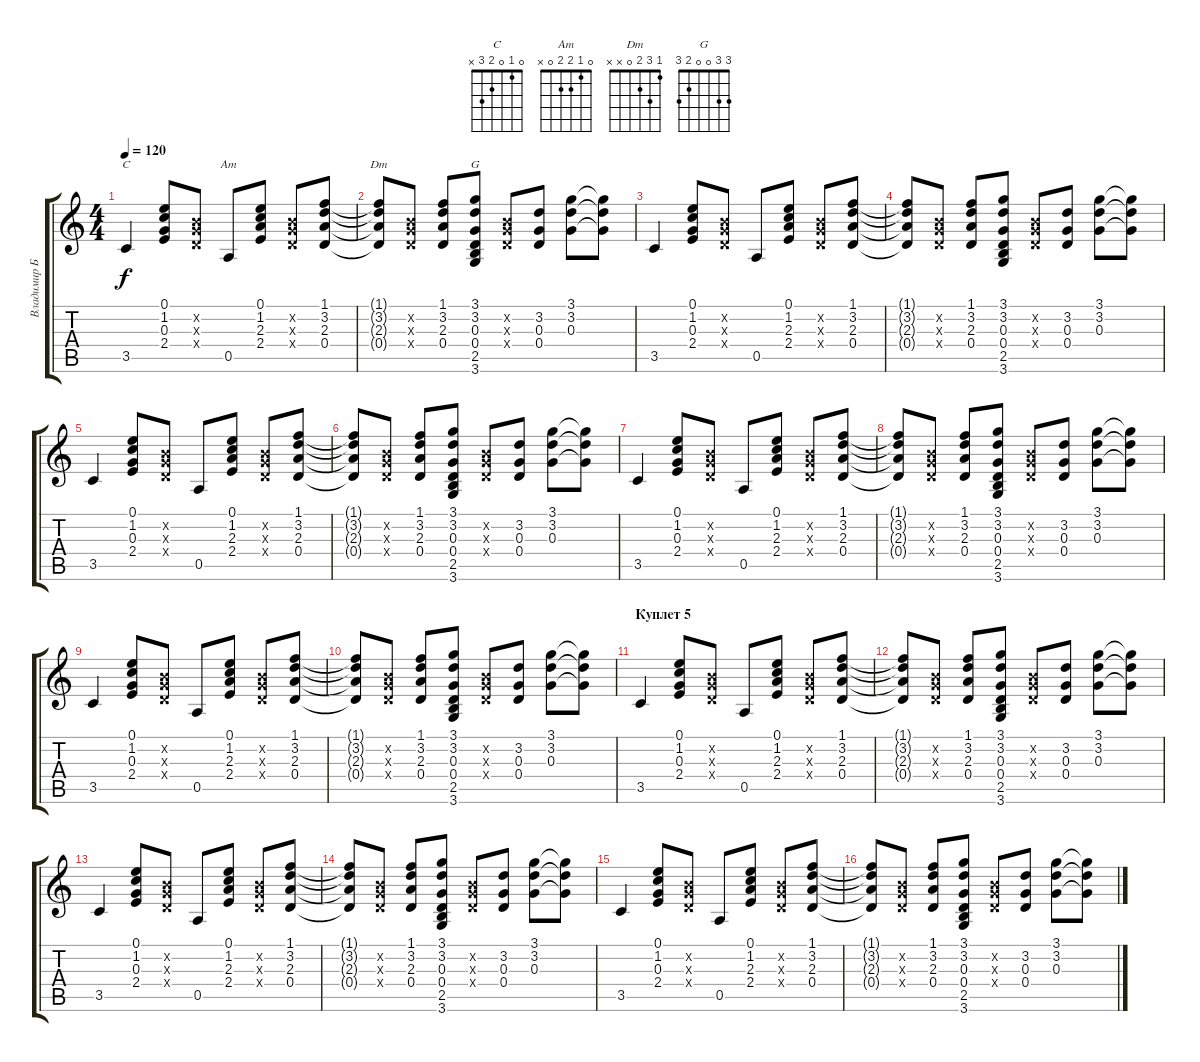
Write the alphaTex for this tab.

\track ("Владимир Бегунов" "Владимир Б") {instrument acousticguitarsteel}
\staff {score tabs}
\tuning (E4 B3 G3 D3 A2 E2) {hide}
\chord ("C" 0 1 0 2 3 x)
\chord ("Am" 0 1 2 2 0 x)
\chord ("Dm" 1 3 2 0 x x)
\chord ("G" 3 3 0 0 2 3)
\ts (4 4)
\tempo 120
\clef g2
\ks c
3.5.4{ch "C" dy f} (0.1 1.2 0.3 2.4).8 (0.2{x} 0.3{x} 0.4{x}).8 0.5.8{ch "Am"} (0.1 1.2 2.3 2.4).8 (0.2{x} 0.3{x} 0.4{x}).8 (1.1 3.2 2.3 0.4).8 |
(1.1{t} 3.2{t} 2.3{t} 0.4{t}).8{ch "Dm"} (0.2{x} 0.3{x} 0.4{x}).8 (1.1 3.2 2.3 0.4).8 (3.1 3.2 0.3 0.4 2.5 3.6).8{ch "G"} (0.2{x} 0.3{x} 0.4{x}).8 (3.2 0.3 0.4).8 (3.1 3.2 0.3).8 (3.1{t} 3.2{t} 0.3{t}).8 |
3.5.4 (0.1 1.2 0.3 2.4).8 (0.2{x} 0.3{x} 0.4{x}).8 0.5.8 (0.1 1.2 2.3 2.4).8 (0.2{x} 0.3{x} 0.4{x}).8 (1.1 3.2 2.3 0.4).8 |
(1.1{t} 3.2{t} 2.3{t} 0.4{t}).8 (0.2{x} 0.3{x} 0.4{x}).8 (1.1 3.2 2.3 0.4).8 (3.1 3.2 0.3 0.4 2.5 3.6).8 (0.2{x} 0.3{x} 0.4{x}).8 (3.2 0.3 0.4).8 (3.1 3.2 0.3).8 (3.1{t} 3.2{t} 0.3{t}).8 |
3.5.4 (0.1 1.2 0.3 2.4).8 (0.2{x} 0.3{x} 0.4{x}).8 0.5.8 (0.1 1.2 2.3 2.4).8 (0.2{x} 0.3{x} 0.4{x}).8 (1.1 3.2 2.3 0.4).8 |
(1.1{t} 3.2{t} 2.3{t} 0.4{t}).8 (0.2{x} 0.3{x} 0.4{x}).8 (1.1 3.2 2.3 0.4).8 (3.1 3.2 0.3 0.4 2.5 3.6).8 (0.2{x} 0.3{x} 0.4{x}).8 (3.2 0.3 0.4).8 (3.1 3.2 0.3).8 (3.1{t} 3.2{t} 0.3{t}).8 |
3.5.4 (0.1 1.2 0.3 2.4).8 (0.2{x} 0.3{x} 0.4{x}).8 0.5.8 (0.1 1.2 2.3 2.4).8 (0.2{x} 0.3{x} 0.4{x}).8 (1.1 3.2 2.3 0.4).8 |
(1.1{t} 3.2{t} 2.3{t} 0.4{t}).8 (0.2{x} 0.3{x} 0.4{x}).8 (1.1 3.2 2.3 0.4).8 (3.1 3.2 0.3 0.4 2.5 3.6).8 (0.2{x} 0.3{x} 0.4{x}).8 (3.2 0.3 0.4).8 (3.1 3.2 0.3).8 (3.1{t} 3.2{t} 0.3{t}).8 |
3.5.4 (0.1 1.2 0.3 2.4).8 (0.2{x} 0.3{x} 0.4{x}).8 0.5.8 (0.1 1.2 2.3 2.4).8 (0.2{x} 0.3{x} 0.4{x}).8 (1.1 3.2 2.3 0.4).8 |
(1.1{t} 3.2{t} 2.3{t} 0.4{t}).8 (0.2{x} 0.3{x} 0.4{x}).8 (1.1 3.2 2.3 0.4).8 (3.1 3.2 0.3 0.4 2.5 3.6).8 (0.2{x} 0.3{x} 0.4{x}).8 (3.2 0.3 0.4).8 (3.1 3.2 0.3).8 (3.1{t} 3.2{t} 0.3{t}).8 |
\section ("" "Куплет 5")
3.5.4 (0.1 1.2 0.3 2.4).8 (0.2{x} 0.3{x} 0.4{x}).8 0.5.8 (0.1 1.2 2.3 2.4).8 (0.2{x} 0.3{x} 0.4{x}).8 (1.1 3.2 2.3 0.4).8 |
(1.1{t} 3.2{t} 2.3{t} 0.4{t}).8 (0.2{x} 0.3{x} 0.4{x}).8 (1.1 3.2 2.3 0.4).8 (3.1 3.2 0.3 0.4 2.5 3.6).8 (0.2{x} 0.3{x} 0.4{x}).8 (3.2 0.3 0.4).8 (3.1 3.2 0.3).8 (3.1{t} 3.2{t} 0.3{t}).8 |
3.5.4 (0.1 1.2 0.3 2.4).8 (0.2{x} 0.3{x} 0.4{x}).8 0.5.8 (0.1 1.2 2.3 2.4).8 (0.2{x} 0.3{x} 0.4{x}).8 (1.1 3.2 2.3 0.4).8 |
(1.1{t} 3.2{t} 2.3{t} 0.4{t}).8 (0.2{x} 0.3{x} 0.4{x}).8 (1.1 3.2 2.3 0.4).8 (3.1 3.2 0.3 0.4 2.5 3.6).8 (0.2{x} 0.3{x} 0.4{x}).8 (3.2 0.3 0.4).8 (3.1 3.2 0.3).8 (3.1{t} 3.2{t} 0.3{t}).8 |
3.5.4 (0.1 1.2 0.3 2.4).8 (0.2{x} 0.3{x} 0.4{x}).8 0.5.8 (0.1 1.2 2.3 2.4).8 (0.2{x} 0.3{x} 0.4{x}).8 (1.1 3.2 2.3 0.4).8 |
(1.1{t} 3.2{t} 2.3{t} 0.4{t}).8 (0.2{x} 0.3{x} 0.4{x}).8 (1.1 3.2 2.3 0.4).8 (3.1 3.2 0.3 0.4 2.5 3.6).8 (0.2{x} 0.3{x} 0.4{x}).8 (3.2 0.3 0.4).8 (3.1 3.2 0.3).8 (3.1{t} 3.2{t} 0.3{t}).8
